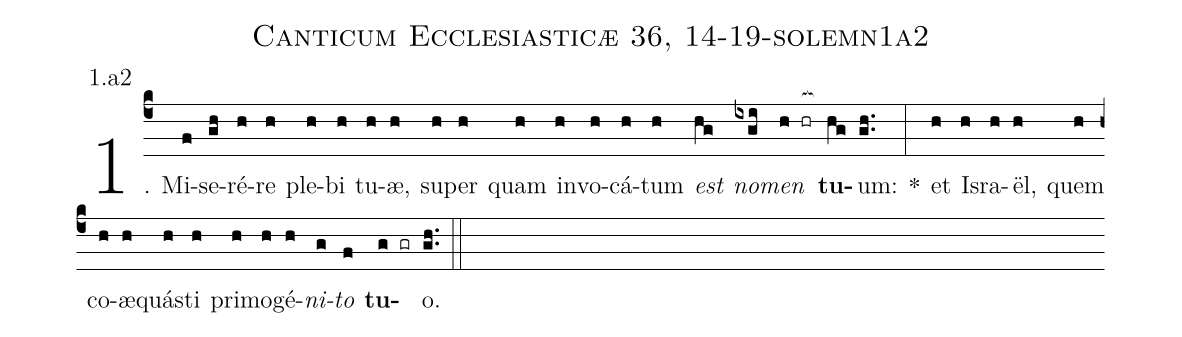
name: Canticum Ecclesiasticæ 36, 14-19-solemn1a2;
annotation: 1.a2;
%%
(c4)1. Mi(f)se(gh)ré(h)re(h) ple(h)bi(h) tu(h)æ,(h) su(h)per(h) quam(h) in(h)vo(h)cá(h)tum(h) <i>est</i>(hg) <i>no</i>(ixgi)<i>men</i>(h hr[ocb:1{]) <b>tu</b>(hg[ocb:0}])um:(gh..) *(:) et(h) Is(h)ra(h)ël,(h) quem(h) co(h)æ(h)quás(h)ti(h) pri(h)mo(h)gé(h)<i>ni</i>(g)<i>to</i>(f) <b>tu</b>(g gr)o.(gh..) (::)
